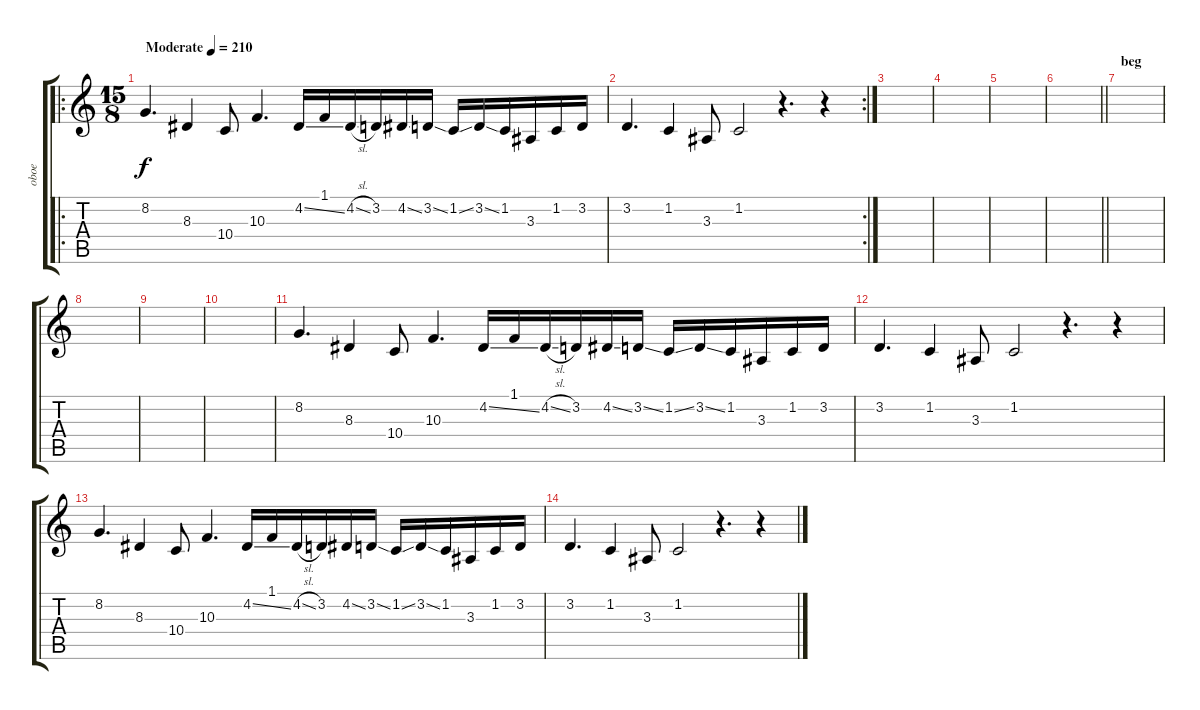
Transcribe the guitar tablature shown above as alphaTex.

\track ("oboe" "oboe") {instrument oboe}
\staff {score tabs}
\tuning (E4 B3 G3 D3 A2 E2) {hide}
\ro
\ts (15 8)
\tempo (210 "Moderate")
\clef g2
\ks c
8.2.4{d dy f instrument oboe} 8.3.4 10.4.8 10.3.4{d} 4.2{ss}.16 1.1.16 4.2{sl}.16 3.2.16 4.2{ss}.16 3.2{ss}.16 1.2{ss}.16 3.2{ss}.16 1.2.16 3.3.16 1.2.16 3.2.16 |
\rc 2
3.2.4{d} 1.2.4 3.3.8 1.2.2 r.4{d} r.4 |
|
|
|
\barLineRight lightlight
|
\section ("" "beg")
|
|
|
|
8.2.4{d} 8.3.4 10.4.8 10.3.4{d} 4.2{ss}.16 1.1.16 4.2{sl}.16 3.2.16 4.2{ss}.16 3.2{ss}.16 1.2{ss}.16 3.2{ss}.16 1.2.16 3.3.16 1.2.16 3.2.16 |
3.2.4{d} 1.2.4 3.3.8 1.2.2 r.4{d} r.4 |
8.2.4{d} 8.3.4 10.4.8 10.3.4{d} 4.2{ss}.16 1.1.16 4.2{sl}.16 3.2.16 4.2{ss}.16 3.2{ss}.16 1.2{ss}.16 3.2{ss}.16 1.2.16 3.3.16 1.2.16 3.2.16 |
3.2.4{d} 1.2.4 3.3.8 1.2.2 r.4{d} r.4
